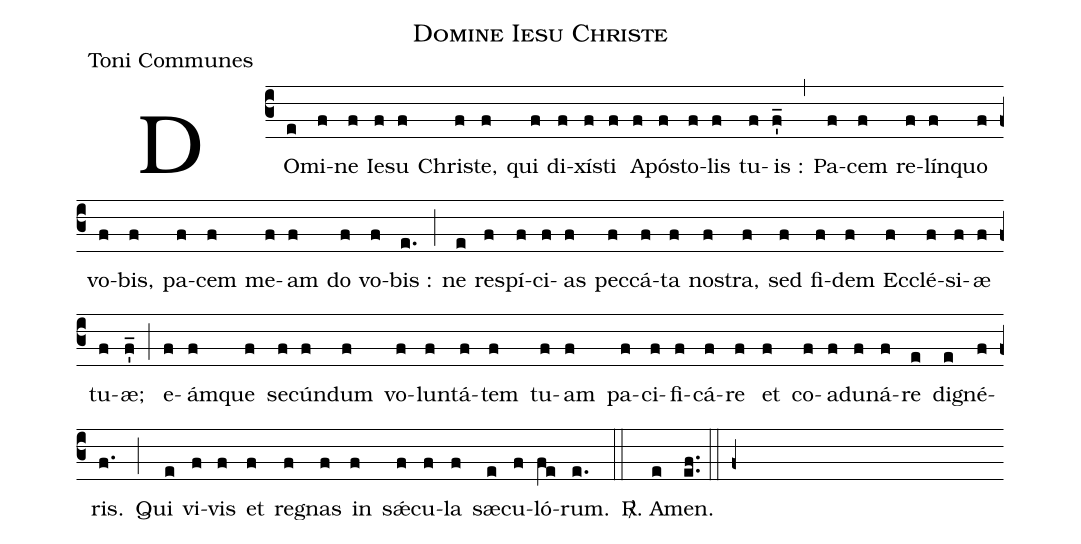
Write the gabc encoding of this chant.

name:Domine Iesu Christe;
office-part:Toni Communes;
%%
(c3) DO(e)mi(f)ne(f) Ie(f)su(f) Chri(f)ste,(f) qui(f) di(f)xí(f)sti(f) A(f)pó(f)sto(f)lis(f) tu(f)is :(f_') (,)
Pa(f)cem(f) re(f)lín(f)quo(f) vo(f)bis,(f) pa(f)cem(f) me(f)am(f) do(f) vo(f)bis :(e.) (;) ne(e) re(f)spí(f)ci(f)as(f) pec(f)cá(f)ta(f) no(f)stra,(f)
sed(f) fi(f)dem(f) Ec(f)clé(f)si(f)æ(f) tu(f)æ;(f_') (;)
e(f)ám(f)que(f) se(f)cún(f)dum(f) vo(f)lun(f)tá(f)tem(f) tu(f)am(f)
pa(f)ci(f)fi(f)cá(f)re(f) et(f) co(f)ad(f)u(f)ná(f)re(e) di(e)gné(f)ris.(f.) (;) Qui(e) vi(f)vis(f) et(f) re(f)gnas(f) in(f) sǽ(f)cu(f)la(f) sæ(e)cu(f)ló(fe)rum.(e.) (::) <sp>R/</sp>. A(e)men.(ef..) (::) (f+)
